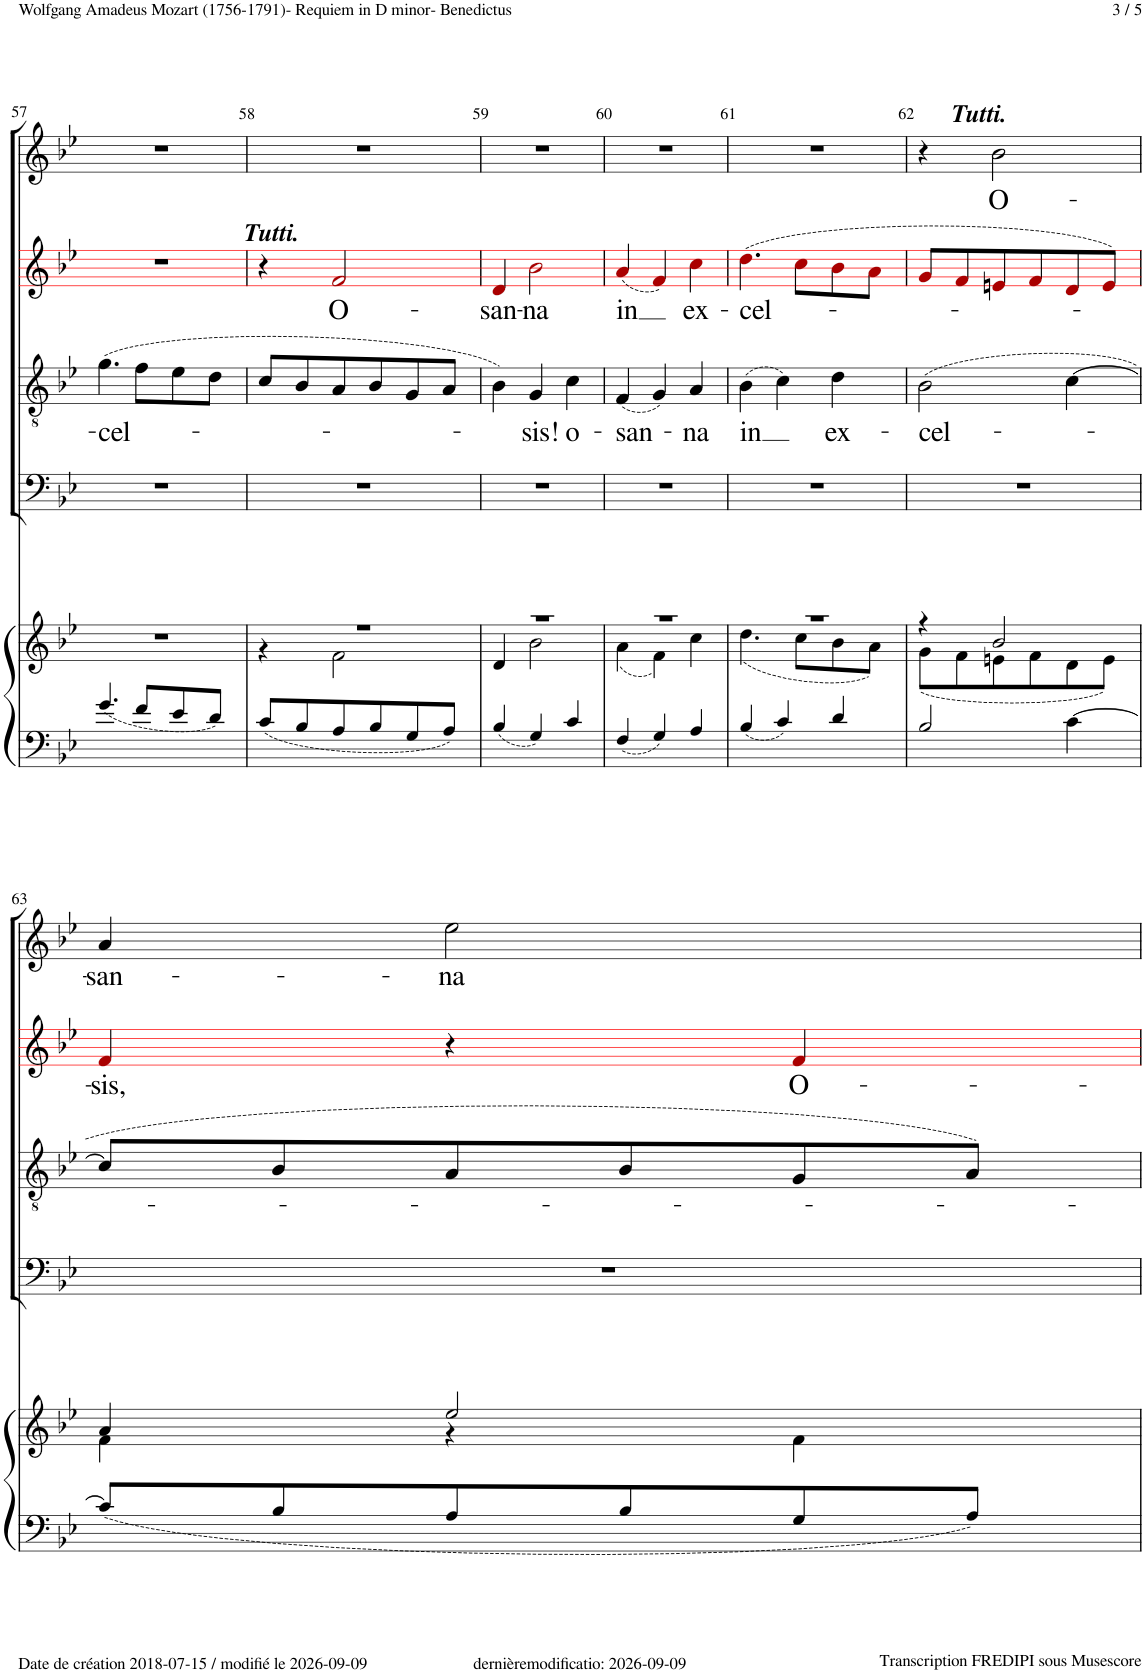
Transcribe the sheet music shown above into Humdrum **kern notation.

**kern	**kern	**kern	**kern	**text	**kern	**text	**kern	**text
*part5	*part5	*part4	*part3	*part3	*part2	*part2	*part1	*part1
*staff6	*staff5	*staff4	*staff3	*staff3	*staff2	*staff2	*staff1	*staff1
*I"Piano	*	*I"Bass	*I"Tenor	*	*I"Alto	*	*I"Soprano	*
*I'Pno	*	*	*	*	*	*	*	*
!!LO:PB:g=z
*clefF4	*clefG2	*clefF4	*clefGv2	*	*clefG2	*	*clefG2	*
*	*	*	*	*	*ITrd1c2	*	*	*
*k[b-e-]	*k[b-e-]	*k[b-e-]	*k[b-e-]	*	*k[b-e-]	*	*k[b-e-]	*
*M3/4	*M3/4	*M3/4	*M3/4	*	*M3/4	*	*M3/4	*
=57	=57	=57	=57	=57	=57	=57	=57	=57
!	!	!	!	!LO:LY:b	!	!	!	!
4.g/	2.r	2.r	(4.g!\	-cel-	2.r	.	2.r	.
8f/L	.	.	8f!\L	.	.	.	.	.
8e-/	.	.	8e-!\	.	.	.	.	.
8d/J	.	.	8d!\J	.	.	.	.	.
=58	=58	=58	=58	=58	=58	=58	=58	=58
*	*^	*	*	*	*	*	*	*
8c/L	2.r	4r	2.r	8c!/L	.	4r	.	2.r	.
8B-/	.	.	.	8B-!/	.	.	.	.	.
!	!	!	!	!	!	!LO:TX:a:Bi:t=Tutti.	!	!	!
!	!	!	!	!	!	!	!LO:LY:b	!	!
8A/	.	2f\	.	8A!/	.	2f!i/	O-	.	.
8B-/	.	.	.	8B-!/	.	.	.	.	.
8G/	.	.	.	8G!/	.	.	.	.	.
8A/J	.	.	.	8A!/J	.	.	.	.	.
=59	=59	=59	=59	=59	=59	=59	=59	=59	=59
!	!	!	!	!	!	!	!LO:LY:b	!	!
4B-/	2.r	4d/	2.r	4B-!\)	.	4d!i/	-san-	2.r	.
!	!	!	!	!	!LO:LY:b	!	!LO:LY:b	!	!
4G/	.	2b-\	.	4G'~!/	-sis!	2b-!i\	-na	.	.
!	!	!	!	!	!LO:LY:b	!	!	!	!
4c/	.	.	.	4c!\	o-	.	.	.	.
=60	=60	=60	=60	=60	=60	=60	=60	=60	=60
!	!	!	!	!	!LO:LY:b	!	!LO:LY:b	!	!
4F/	2.r	(4a\	2.r	(4F!/	-san-	(4a!i/	in	2.r	.
4G/	.	4f\)	.	4G!/)	.	4f!i/)	.	.	.
!	!	!	!	!	!LO:LY:b	!	!LO:LY:b	!	!
4A/	.	4cc\	.	4A!/	-na	4cc!i\	ex-	.	.
=61	=61	=61	=61	=61	=61	=61	=61	=61	=61
!	!	!	!	!	!LO:LY:b	!	!LO:LY:b	!	!
4B-/	2.r	(4.dd\	2.r	(4B-!\	in	(4.dd!i\	-cel-	2.r	.
4c/	.	.	.	4c!\)	.	.	.	.	.
.	.	8cc\L	.	.	.	8cc!i\L	.	.	.
!	!	!	!	!	!LO:LY:b	!	!	!	!
4d/	.	8b-\	.	4d!\	ex-	8b-!i\	.	.	.
.	.	8a\J)	.	.	.	8a!i\J	.	.	.
=62	=62	=62	=62	=62	=62	=62	=62	=62	=62
!	!	!	!	!	!LO:LY:b	!	!	!	!
2B-/	4r	(8g\L	2.r	(2B-!\	-cel-	8g!i/L	.	4r	.
.	.	8f\	.	.	.	8f!i/	.	.	.
!	!	!	!	!	!	!	!	!LO:TX:a:Bi:t=Tutti.	!
!	!	!	!	!	!	!	!	!	!LO:LY:b
.	2b-/	8en\	.	.	.	8en!i/	.	2b-!\	O-
.	.	8f\	.	.	.	8f!i/	.	.	.
[4c\	.	8d\	.	[4c!\	.	8d!i/	.	.	.
.	.	8e\J)	.	.	.	8e!i/J)	.	.	.
!!LO:LB:g=z
=63	=63	=63	=63	=63	=63	=63	=63	=63	=63
!	!	!	!	!	!	!	!LO:LY:b	!	!LO:LY:b
8c/L]	4a/	4f\	2.r	8c!/L]	.	4f!i/	-sis,	4a!/	-san-
8B-/	.	.	.	8B-!/	.	.	.	.	.
!	!	!	!	!	!	!	!	!	!LO:LY:b
8A/	2ee-/	4r	.	8A!/	.	4r	.	2ee-!\	-na
8B-/	.	.	.	8B-!/	.	.	.	.	.
!	!	!	!	!	!	!	!LO:LY:b	!	!
8G/	.	4f\	.	8G!/	.	4f!i/	O-	.	.
8A/J	.	.	.	8A!/J)	.	.	.	.	.
*	*v	*v	*	*	*	*	*	*	*
=	=	=	=	=	=	=	=	=
*-	*-	*-	*-	*-	*-	*-	*-	*-
